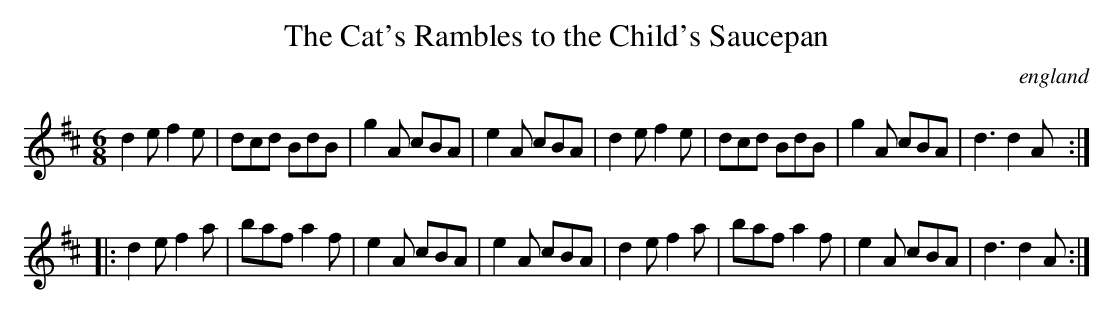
X:1
T:Cat's Rambles to the Child's Saucepan, The
O:england
M:6/8
K:D
d2e f2e|dcd BdB|g2A cBA|e2A cBA|d2e f2e|dcd BdB|g2A cBA|d3 d2A:|
|:d2e f2a|baf a2f|e2A cBA|e2A cBA|d2e f2a|baf a2f|e2A cBA|d3 d2A:|
